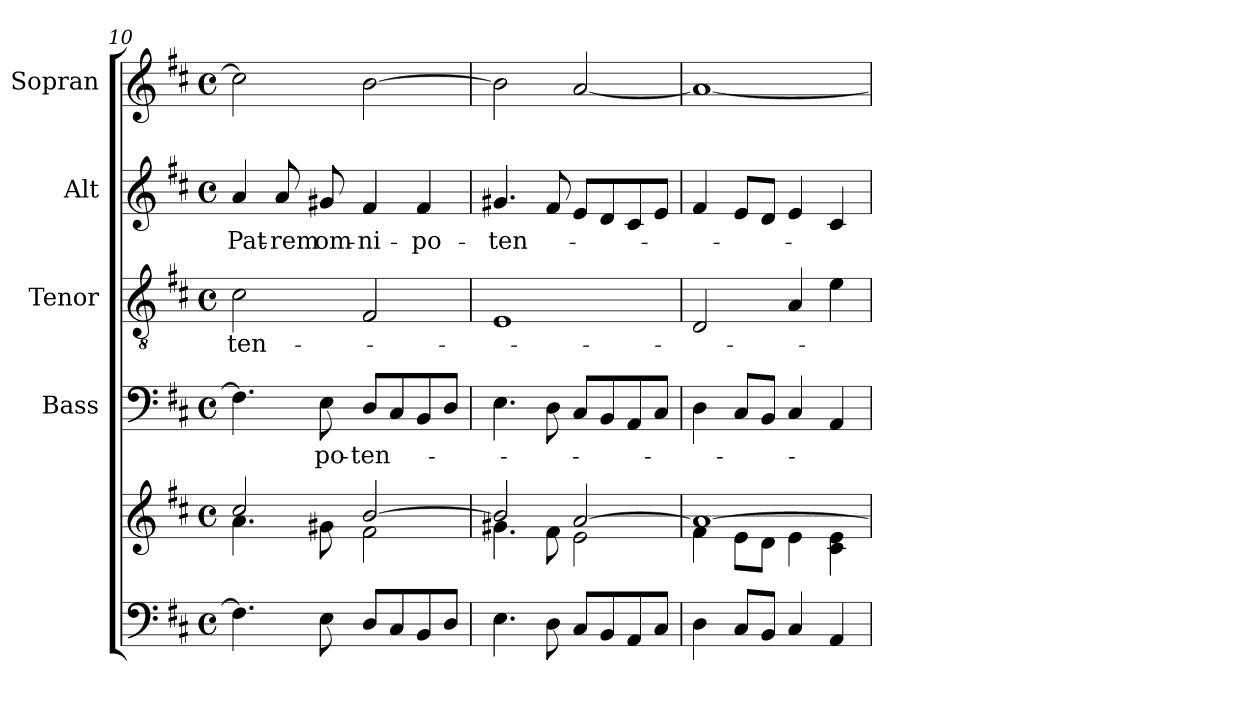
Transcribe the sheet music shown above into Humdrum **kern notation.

**kern	**kern	**kern	**text	**kern	**text	**kern	**text	**kern
*part5	*part5	*part4	*part4	*part3	*part3	*part2	*part2	*part1
*staff6	*staff5	*staff4	*staff4	*staff3	*staff3	*staff2	*staff2	*staff1
*	*	*I"Bass	*	*I"Tenor	*	*I"Alt	*	*I"Sopran
*	*	*I'B.	*	*I'T.	*	*I'A.	*	*I'S.
!!LO:PB:g=z
*clefF4	*clefG2	*clefF4	*	*clefGv2	*	*clefG2	*	*clefG2
*k[f#c#]	*k[f#c#]	*k[f#c#]	*	*k[f#c#]	*	*k[f#c#]	*	*k[f#c#]
*D:	*D:	*D:	*	*D:	*	*D:	*	*D:
*M4/4	*M4/4	*M4/4	*	*M4/4	*	*M4/4	*	*M4/4
*met(c)	*met(c)	*met(c)	*	*met(c)	*	*met(c)	*	*met(c)
=10	=10	=10	=10	=10	=10	=10	=10	=10
*	*^	*	*	*	*	*	*	*
!	!	!	!	!	!	!LO:LY:b	!	!LO:LY:b	!
4.F#\]	2cc#/	4.a\	4.F#\]	.	2c#\	-ten-	4a/	Pat-	2cc#\]
!	!	!	!	!	!	!	!	!LO:LY:b	!
.	.	.	.	.	.	.	8a/	-rem	.
!	!	!	!	!LO:LY:b	!	!	!	!LO:LY:b	!
8E\	.	8g#X\	8E\	-po-	.	.	8g#X/	om-	.
!	!	!	!	!LO:LY:b	!	!	!	!LO:LY:b	!
8D/L	[>2b/	2f#\	8D/L	-ten-	2F#/	.	4f#/	-ni-	[2b\
8C#/	.	.	8C#/	.	.	.	.	.	.
!	!	!	!	!	!	!	!	!LO:LY:b	!
8BB/	.	.	8BB/	.	.	.	4f#/	-po-	.
8D/J	.	.	8D/J	.	.	.	.	.	.
=11	=11	=11	=11	=11	=11	=11	=11	=11	=11
!	!	!	!	!	!	!	!	!LO:LY:b	!
4.E\	2b/]	4.g#X\	4.E\	.	1E	.	4.g#X/	-ten-	2b\]
8D\	.	8f#\	8D\	.	.	.	8f#/	.	.
8C#/L	[>2a/	2e\	8C#/L	.	.	.	8e/L	.	[2a/
8BB/	.	.	8BB/	.	.	.	8d/	.	.
8AA/	.	.	8AA/	.	.	.	8c#/	.	.
8C#/J	.	.	8C#/J	.	.	.	8e/J	.	.
=12	=12	=12	=12	=12	=12	=12	=12	=12	=12
4D\	1a_	4f#\	4D\	.	2D/	.	4f#/	.	1a_
8C#/L	.	8e\L	8C#/L	.	.	.	8e/L	.	.
8BB/J	.	8d\J	8BB/J	.	.	.	8d/J	.	.
4C#/	.	4e\	4C#/	.	4A/	.	4e/	.	.
4AA/	.	4c#\ 4e\	4AA/	.	4e\	.	4c#/	.	.
*	*v	*v	*	*	*	*	*	*	*
=	=	=	=	=	=	=	=	=
*-	*-	*-	*-	*-	*-	*-	*-	*-
